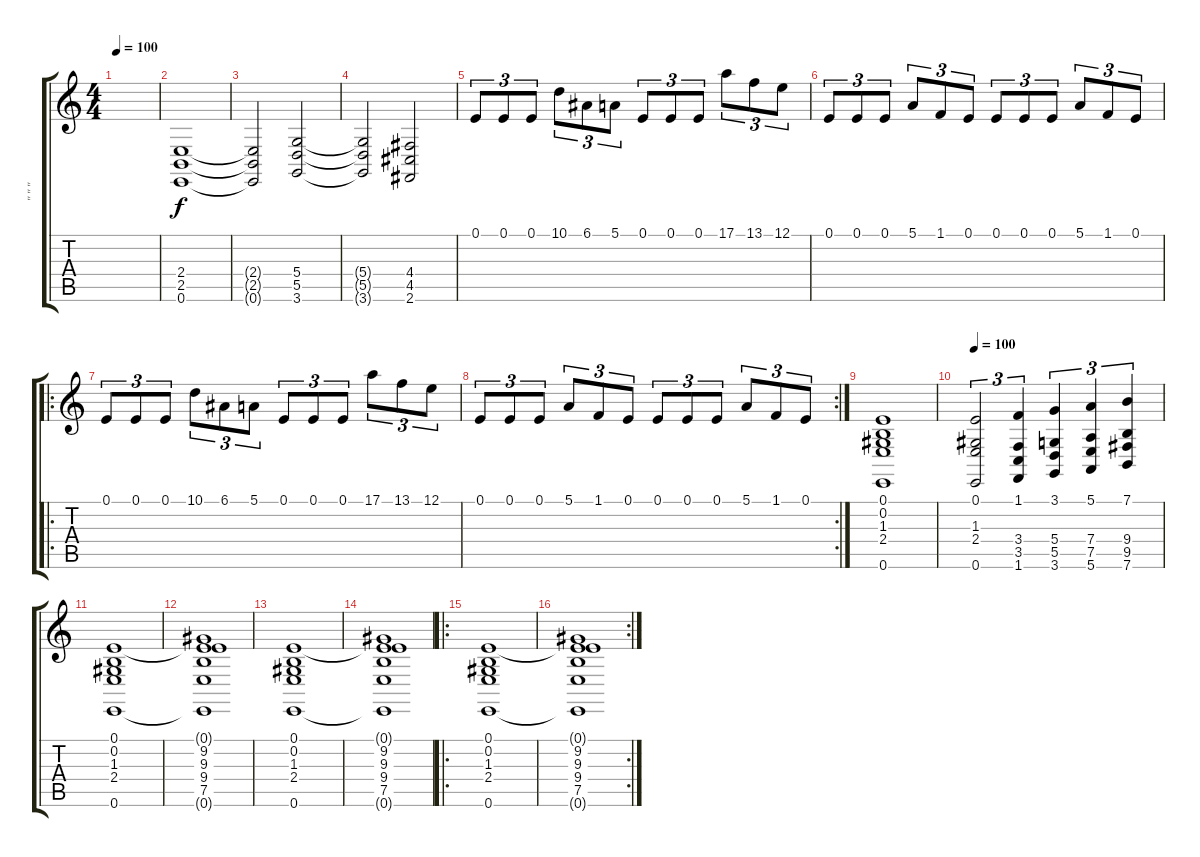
\track ("\" \" \"" "\" \" \"") {instrument choiraahs}
\staff {score tabs}
\tuning (E4 B3 G3 D3 A2 E2) {hide}
\ts (4 4)
\tempo 100
\clef g2
\ks c
|
(2.4 2.5 0.6).1{instrument choiraahs} |
(2.4{t} 2.5{t} 0.6{t}).2 (5.4 5.5 3.6).2 |
(5.4{t} 5.5{t} 3.6{t}).2 (4.4 4.5 2.6).2 |
0.1.8{tu (3 2) volume 15 instrument celesta} 0.1.8{tu (3 2)} 0.1.8{tu (3 2)} 10.1.8{tu (3 2)} 6.1.8{tu (3 2)} 5.1.8{tu (3 2)} 0.1.8{tu (3 2)} 0.1.8{tu (3 2)} 0.1.8{tu (3 2)} 17.1.8{tu (3 2)} 13.1.8{tu (3 2)} 12.1.8{tu (3 2)} |
0.1.8{tu (3 2)} 0.1.8{tu (3 2)} 0.1.8{tu (3 2)} 5.1.8{tu (3 2)} 1.1.8{tu (3 2)} 0.1.8{tu (3 2)} 0.1.8{tu (3 2)} 0.1.8{tu (3 2)} 0.1.8{tu (3 2)} 5.1.8{tu (3 2)} 1.1.8{tu (3 2)} 0.1.8{tu (3 2)} |
\ro
0.1.8{tu (3 2) volume 12 instrument celesta} 0.1.8{tu (3 2)} 0.1.8{tu (3 2)} 10.1.8{tu (3 2)} 6.1.8{tu (3 2)} 5.1.8{tu (3 2)} 0.1.8{tu (3 2)} 0.1.8{tu (3 2)} 0.1.8{tu (3 2)} 17.1.8{tu (3 2)} 13.1.8{tu (3 2)} 12.1.8{tu (3 2)} |
\rc 2
0.1.8{tu (3 2)} 0.1.8{tu (3 2)} 0.1.8{tu (3 2)} 5.1.8{tu (3 2)} 1.1.8{tu (3 2)} 0.1.8{tu (3 2)} 0.1.8{tu (3 2)} 0.1.8{tu (3 2)} 0.1.8{tu (3 2)} 5.1.8{tu (3 2)} 1.1.8{tu (3 2)} 0.1.8{tu (3 2)} |
(0.1 0.2 1.3 2.4 0.6).1{volume 8 instrument choiraahs} |
\tempo 100
(0.1 1.3 2.4 0.6).2{tu (3 2)} (1.1 3.4 3.5 1.6).4{tu (3 2)} (3.1 5.4 5.5 3.6).4{tu (3 2)} (5.1 7.4 7.5 5.6).4{tu (3 2)} (7.1 9.4 9.5 7.6).4{tu (3 2)} |
(0.1 0.2 1.3 2.4 0.6).1 |
(0.1{t} 9.2 9.3 9.4 7.5 0.6{t}).1 |
(0.1 0.2 1.3 2.4 0.6).1 |
(0.1{t} 9.2 9.3 9.4 7.5 0.6{t}).1 |
\ro
(0.1 0.2 1.3 2.4 0.6).1 |
\rc 2
(0.1{t} 9.2 9.3 9.4 7.5 0.6{t}).1
